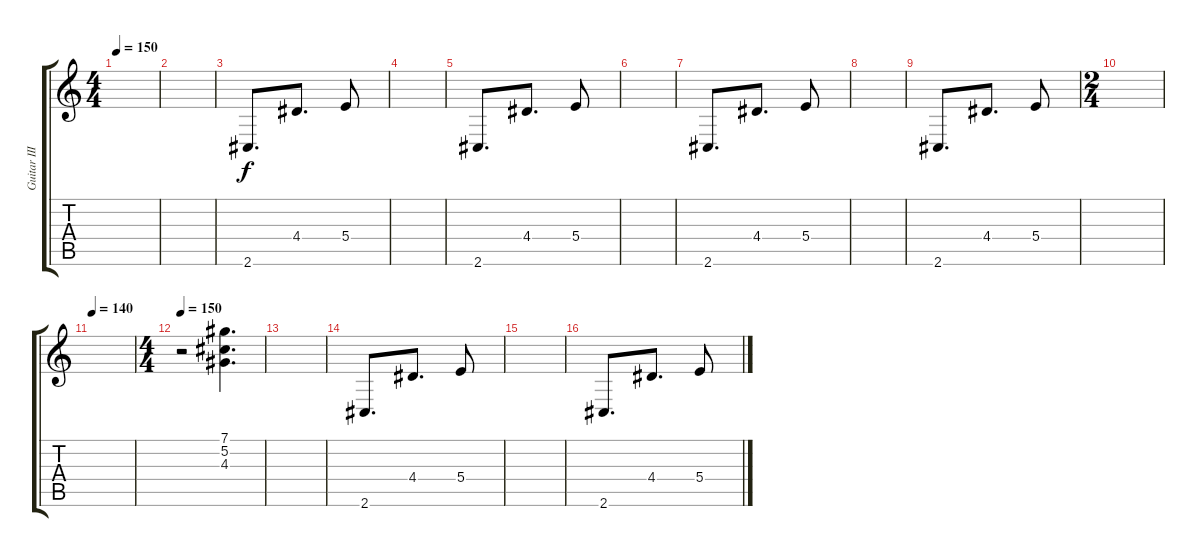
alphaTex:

\track ("Guitar III" "Guitar III") {instrument distortionguitar}
\staff {score tabs}
\tuning (Db4 Ab3 E3 B2 Gb2 B1) {hide}
\ts (4 4)
\tempo 150
\clef g2
\ks c
|
|
2.6.8{d} 4.4.8{d} 5.4.8 |
|
2.6.8{d} 4.4.8{d} 5.4.8 |
|
2.6.8{d} 4.4.8{d} 5.4.8 |
|
2.6.8{d} 4.4.8{d} 5.4.8 |
\ts (2 4)
|
\tempo 140
|
\ts (4 4)
\tempo 150
r.2 (7.1 5.2 4.3).4{d} |
|
2.6.8{d} 4.4.8{d} 5.4.8 |
|
2.6.8{d} 4.4.8{d} 5.4.8
